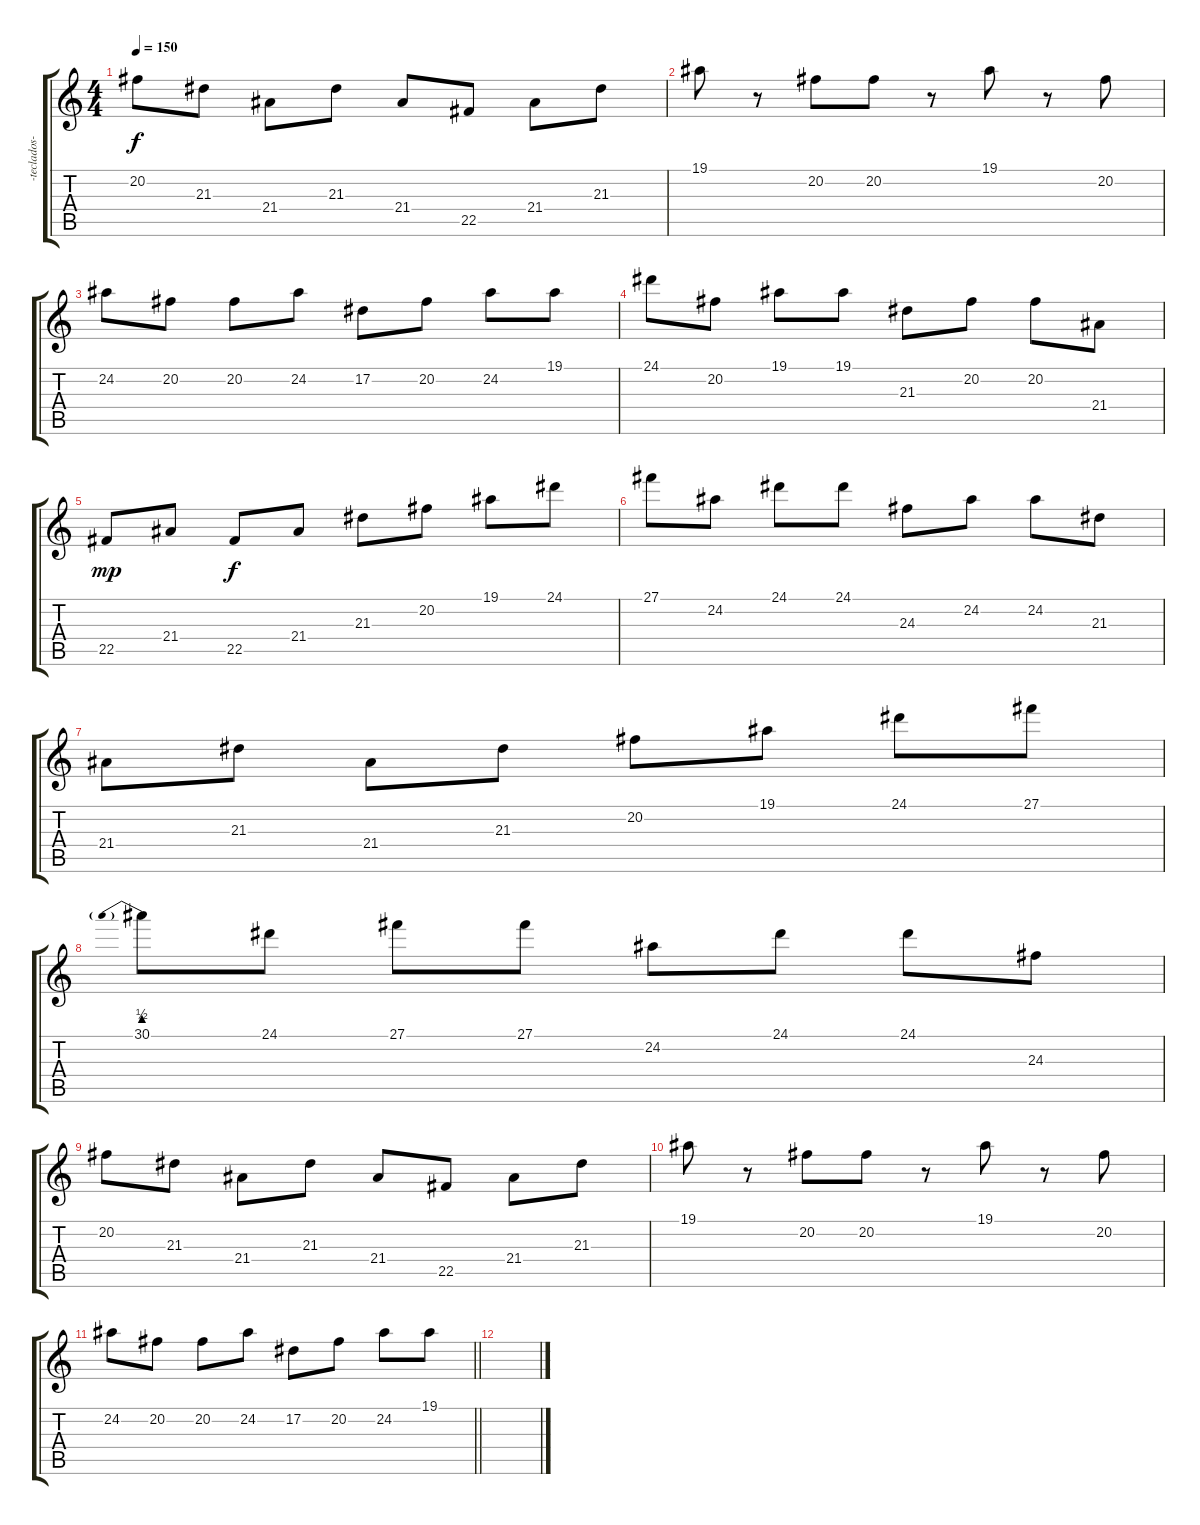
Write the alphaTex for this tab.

\track ("-teclados-" "-teclados-") {instrument acousticgrandpiano}
\staff {score tabs}
\tuning (Eb4 Bb3 Gb3 Db3 Ab2 Eb2) {hide}
\ts (4 4)
\tempo 150
\clef g2
\ks c
20.2.8{dy f} 21.3.8 21.4.8 21.3.8 21.4.8 22.5.8 21.4.8 21.3.8 |
19.1.8 r.8 20.2.8 20.2.8 r.8 19.1.8 r.8 20.2.8 |
24.2.8 20.2.8 20.2.8 24.2.8 17.2.8 20.2.8 24.2.8 19.1.8 |
24.1.8 20.2.8 19.1.8 19.1.8 21.3.8 20.2.8 20.2.8 21.4.8 |
22.5.8{dy mp} 21.4.8 22.5.8{dy f} 21.4.8 21.3.8 20.2.8 19.1.8 24.1.8 |
27.1.8 24.2.8 24.1.8 24.1.8 24.3.8 24.2.8 24.2.8 21.3.8 |
21.4.8 21.3.8 21.4.8 21.3.8 20.2.8 19.1.8 24.1.8 27.1.8 |
30.1{be (prebend 0 2 60 2)}.8 24.1.8 27.1.8 27.1.8 24.2.8 24.1.8 24.1.8 24.3.8 |
20.2.8 21.3.8 21.4.8 21.3.8 21.4.8 22.5.8 21.4.8 21.3.8 |
19.1.8 r.8 20.2.8 20.2.8 r.8 19.1.8 r.8 20.2.8 |
\barLineRight lightlight
24.2.8 20.2.8 20.2.8 24.2.8 17.2.8 20.2.8 24.2.8 19.1.8 |
\section ("" "")
